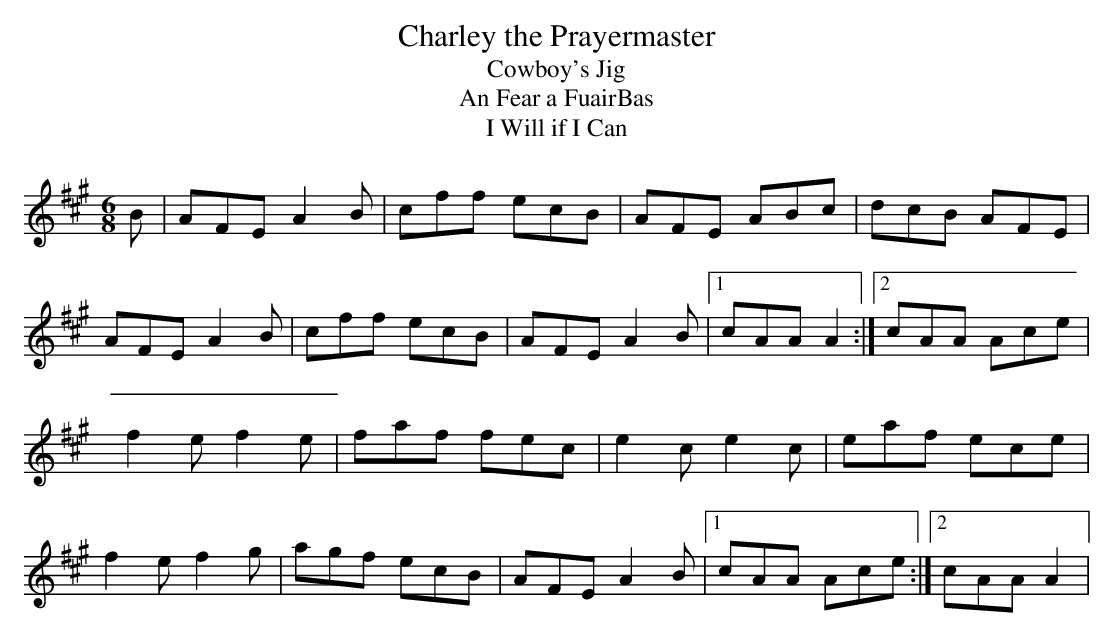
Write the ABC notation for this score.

X:1
T:Charley the Prayermaster
T:Cowboy's Jig
T:An Fear a FuairBas
T:I Will if I Can
L:1/8
M:6/8
K:A
B|AFE A2 B|cff ecB|AFE ABc|dcB AFE|
AFE A2 B|cff ecB|AFE A2 B|1cAA A2:|2cAA Ace|
f2 e f2 e|faf fec|e2 c e2 c|eaf ece|
f2 e f2 g|agf ecB|AFE A2 B|1cAA Ace:|2cAA A2|
